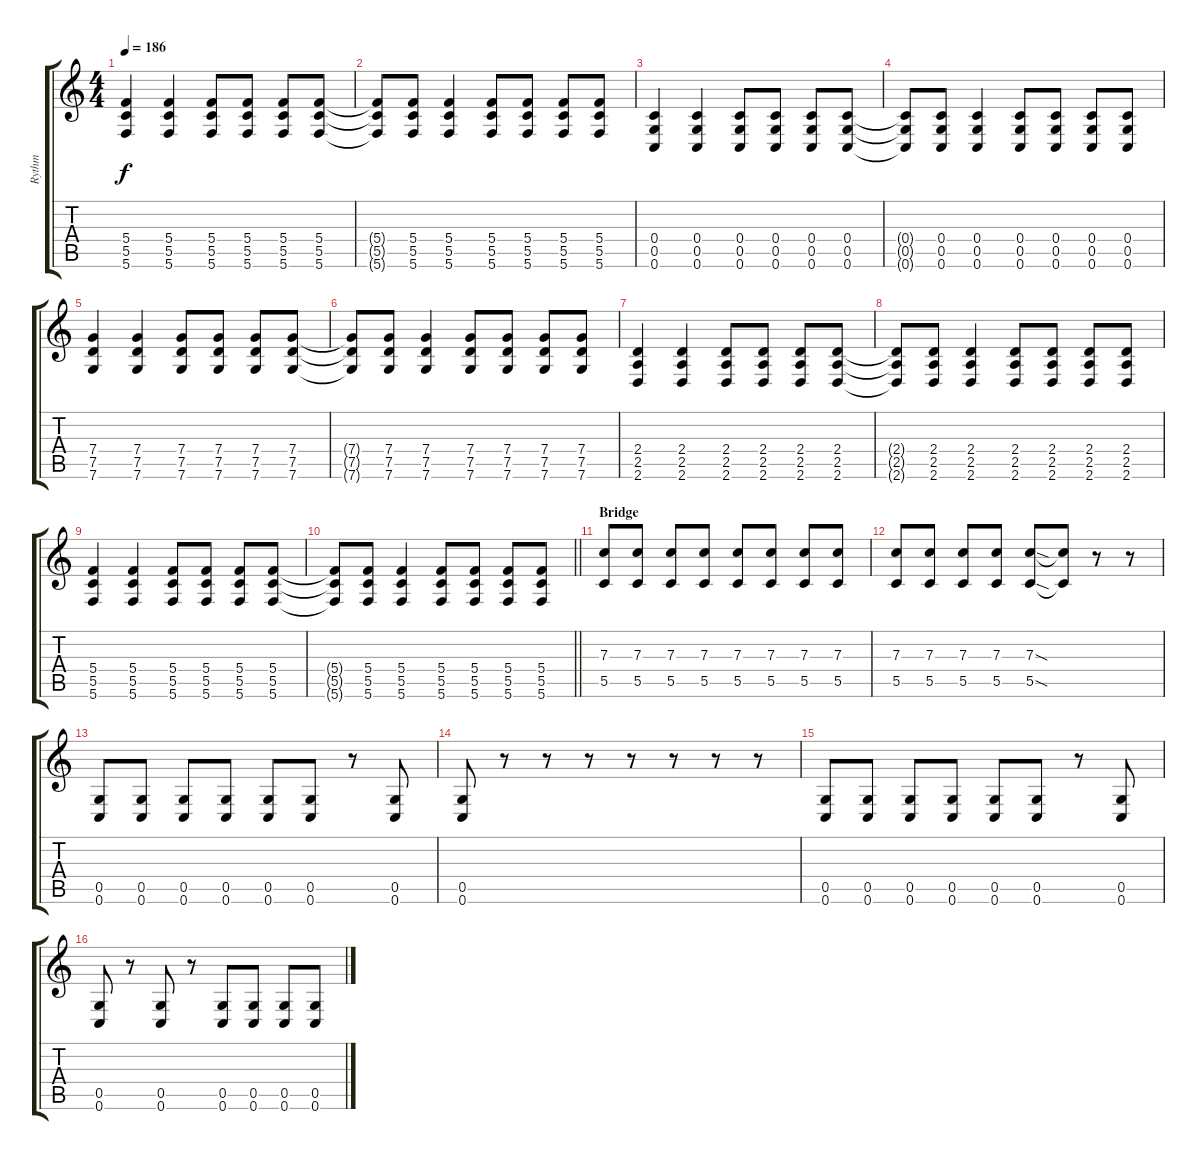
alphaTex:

\track ("Rythm" "Rythm") {instrument overdrivenguitar}
\staff {score tabs}
\tuning (D4 A3 F3 C3 G2 C2) {hide}
\ts (4 4)
\tempo 186
\clef g2
\ks c
(5.4 5.5 5.6).4{dy f} (5.4 5.5 5.6).4 (5.4 5.5 5.6).8 (5.4 5.5 5.6).8 (5.4 5.5 5.6).8 (5.4 5.5 5.6).8 |
(5.4{t} 5.5{t} 5.6{t}).8 (5.4 5.5 5.6).8 (5.4 5.5 5.6).4 (5.4 5.5 5.6).8 (5.4 5.5 5.6).8 (5.4 5.5 5.6).8 (5.4 5.5 5.6).8 |
(0.4 0.5 0.6).4 (0.4 0.5 0.6).4 (0.4 0.5 0.6).8 (0.4 0.5 0.6).8 (0.4 0.5 0.6).8 (0.4 0.5 0.6).8 |
(0.4{t} 0.5{t} 0.6{t}).8 (0.4 0.5 0.6).8 (0.4 0.5 0.6).4 (0.4 0.5 0.6).8 (0.4 0.5 0.6).8 (0.4 0.5 0.6).8 (0.4 0.5 0.6).8 |
(7.4 7.5 7.6).4 (7.4 7.5 7.6).4 (7.4 7.5 7.6).8 (7.4 7.5 7.6).8 (7.4 7.5 7.6).8 (7.4 7.5 7.6).8 |
(7.4{t} 7.5{t} 7.6{t}).8 (7.4 7.5 7.6).8 (7.4 7.5 7.6).4 (7.4 7.5 7.6).8 (7.4 7.5 7.6).8 (7.4 7.5 7.6).8 (7.4 7.5 7.6).8 |
(2.4 2.5 2.6).4 (2.4 2.5 2.6).4 (2.4 2.5 2.6).8 (2.4 2.5 2.6).8 (2.4 2.5 2.6).8 (2.4 2.5 2.6).8 |
(2.4{t} 2.5{t} 2.6{t}).8 (2.4 2.5 2.6).8 (2.4 2.5 2.6).4 (2.4 2.5 2.6).8 (2.4 2.5 2.6).8 (2.4 2.5 2.6).8 (2.4 2.5 2.6).8 |
(5.4 5.5 5.6).4 (5.4 5.5 5.6).4 (5.4 5.5 5.6).8 (5.4 5.5 5.6).8 (5.4 5.5 5.6).8 (5.4 5.5 5.6).8 |
\barLineRight lightlight
(5.4{t} 5.5{t} 5.6{t}).8 (5.4 5.5 5.6).8 (5.4 5.5 5.6).4 (5.4 5.5 5.6).8 (5.4 5.5 5.6).8 (5.4 5.5 5.6).8 (5.4 5.5 5.6).8 |
\section ("" "Bridge")
(7.3 5.5).8 (7.3 5.5).8 (7.3 5.5).8 (7.3 5.5).8 (7.3 5.5).8 (7.3 5.5).8 (7.3 5.5).8 (7.3 5.5).8 |
(7.3 5.5).8 (7.3 5.5).8 (7.3 5.5).8 (7.3 5.5).8 (7.3{sod} 5.5{sod}).8 (7.3{t} 5.5{t}).8 r.8 r.8 |
(0.5 0.6).8 (0.5 0.6).8 (0.5 0.6).8 (0.5 0.6).8 (0.5 0.6).8 (0.5 0.6).8 r.8 (0.5 0.6).8 |
(0.5 0.6).8 r.8 r.8 r.8 r.8 r.8 r.8 r.8 |
(0.5 0.6).8 (0.5 0.6).8 (0.5 0.6).8 (0.5 0.6).8 (0.5 0.6).8 (0.5 0.6).8 r.8 (0.5 0.6).8 |
(0.5 0.6).8 r.8 (0.5 0.6).8 r.8 (0.5 0.6).8 (0.5 0.6).8 (0.5 0.6).8 (0.5 0.6).8
